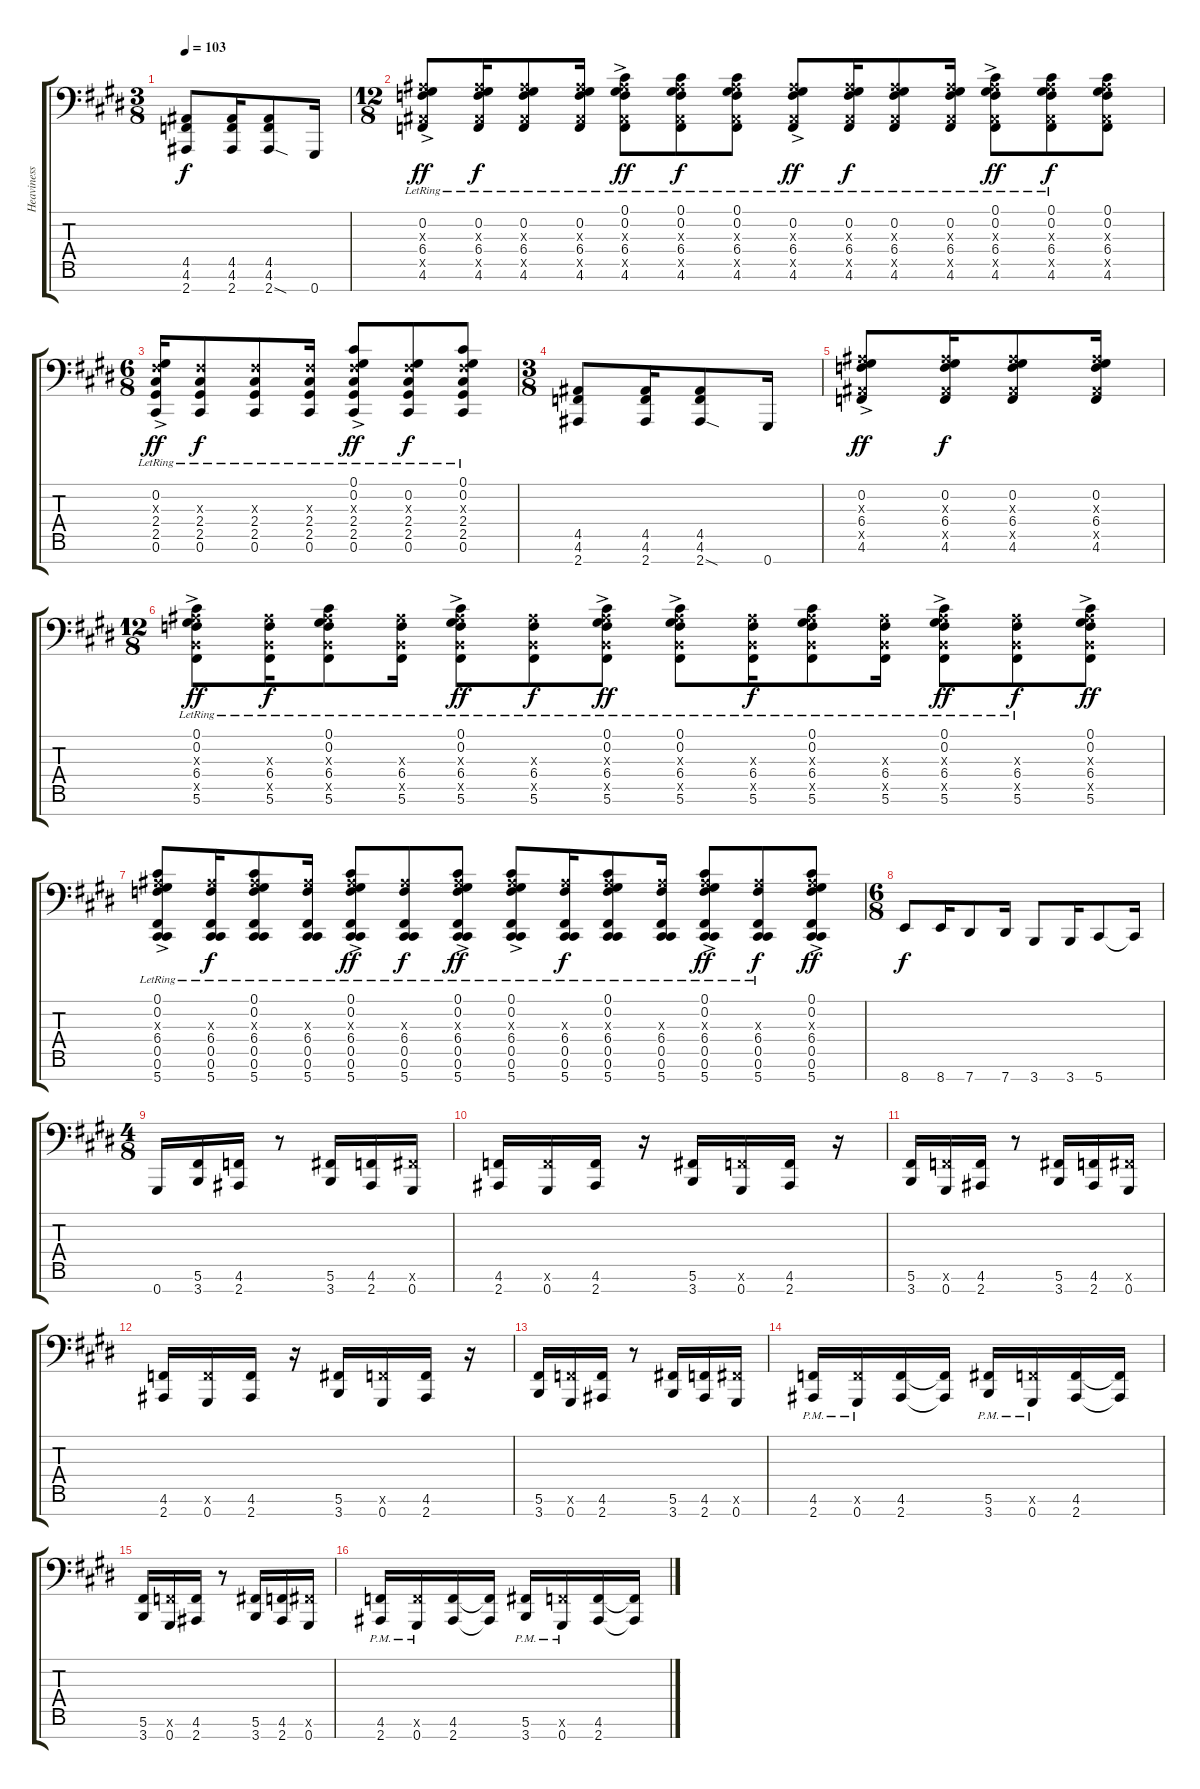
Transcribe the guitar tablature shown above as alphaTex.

\track ("Heaviness" "Heaviness") {instrument lead5charang}
\staff {score tabs}
\tuning (Db4 Ab3 E3 B2 Gb2 Db2 Ab1) {hide}
\ts (3 8)
\tempo 103
\clef f4
\ks c#minor
(4.5 4.6 2.7).8{dy f} (4.5 4.6 2.7).16 (4.5 4.6 2.7{sod}).8 0.7.16 |
\ts (12 8)
(0.2{ac lr} 6.3{ac x} 6.4{ac lr} 4.5{ac x} 4.6{ac lr}).8{dy ff} (0.2{lr} 6.3{x} 6.4{lr} 4.5{x} 4.6{lr}).16{dy f} (0.2{lr} 6.3{x} 6.4{lr} 4.5{x} 4.6{lr}).8 (0.2{lr} 6.3{x} 6.4{lr} 4.5{x} 4.6{lr}).16 (0.1{ac lr} 0.2{ac lr} 6.3{ac x} 6.4{ac lr} 4.5{ac x} 4.6{ac lr}).8{dy ff} (0.1{lr} 0.2{lr} 6.3{x} 6.4{lr} 4.5{x} 4.6{lr}).8{dy f} (0.1{lr} 0.2{lr} 6.3{x} 6.4{lr} 4.5{x} 4.6{lr}).8 (0.2{ac lr} 6.3{ac x} 6.4{ac lr} 4.5{ac x} 4.6{ac lr}).8{dy ff} (0.2{lr} 6.3{x} 6.4{lr} 4.5{x} 4.6{lr}).16{dy f} (0.2{lr} 6.3{x} 6.4{lr} 4.5{x} 4.6{lr}).8 (0.2{lr} 6.3{x} 6.4{lr} 4.5{x} 4.6{lr}).16 (0.1{ac lr} 0.2{ac lr} 6.3{ac x} 6.4{ac lr} 4.5{ac x} 4.6{ac lr}).8{dy ff} (0.1{lr} 0.2{lr} 6.3{x} 6.4{lr} 4.5{x} 4.6{lr}).8{dy f} (0.1 0.2 6.3{x} 6.4 4.5{x} 4.6).8 |
\ts (6 8)
\ks e
(0.2{ac lr} 2.3{ac x} 2.4{ac lr} 2.5{ac lr} 0.6{ac lr}).16{dy ff} (2.3{x} 2.4{lr} 2.5{lr} 0.6{lr}).8{dy f} (2.3{x} 2.4{lr} 2.5{lr} 0.6{lr}).8 (2.3{x} 2.4{lr} 2.5{lr} 0.6{lr}).16 (0.1{ac lr} 0.2{ac lr} 2.3{ac x} 2.4{ac lr} 2.5{ac lr} 0.6{ac lr}).8{dy ff} (0.2{lr} 2.3{x} 2.4{lr} 2.5{lr} 0.6{lr}).8{dy f} (0.1{lr} 0.2{lr} 2.3{x} 2.4{lr} 2.5{lr} 0.6{lr}).8 |
\ts (3 8)
\ks c#minor
(4.5 4.6 2.7).8 (4.5 4.6 2.7).16 (4.5 4.6 2.7{sod}).8 0.7.16 |
(0.2{ac} 6.3{ac x} 6.4{ac} 4.5{ac x} 4.6{ac}).8{dy ff} (0.2 6.3{x} 6.4 4.5{x} 4.6).16{dy f} (0.2 6.3{x} 6.4 4.5{x} 4.6).8 (0.2 6.3{x} 6.4 4.5{x} 4.6).16 |
\ts (12 8)
(0.1{ac lr} 0.2{ac lr} 6.3{ac x} 6.4{ac lr} 5.5{ac x} 5.6{ac lr}).8{dy ff} (6.3{x} 6.4{lr} 5.5{x} 5.6{lr}).16{dy f} (0.1{lr} 0.2{lr} 6.3{x} 6.4{lr} 5.5{x} 5.6{lr}).8 (6.3{x} 6.4{lr} 5.5{x} 5.6{lr}).16 (0.1{ac lr} 0.2{ac lr} 6.3{ac x} 6.4{ac lr} 5.5{ac x} 5.6{ac lr}).8{dy ff} (6.3{x} 6.4{lr} 5.5{x} 5.6{lr}).8{dy f} (0.1{ac lr} 0.2{ac lr} 6.3{ac x} 6.4{ac lr} 5.5{ac x} 5.6{ac lr}).8{dy ff} (0.1{ac lr} 0.2{ac lr} 6.3{ac x} 6.4{ac lr} 5.5{ac x} 5.6{ac lr}).8 (6.3{x} 6.4{lr} 5.5{x} 5.6{lr}).16{dy f} (0.1{lr} 0.2{lr} 6.3{x} 6.4{lr} 5.5{x} 5.6{lr}).8 (6.3{x} 6.4{lr} 5.5{x} 5.6{lr}).16 (0.1{ac lr} 0.2{ac lr} 6.3{ac x} 6.4{ac lr} 5.5{ac x} 5.6{ac lr}).8{dy ff} (6.3{x} 6.4{lr} 5.5{x} 5.6{lr}).8{dy f} (0.1{ac} 0.2{ac} 6.3{ac x} 6.4{ac} 5.5{ac x} 5.6{ac}).8{dy ff} |
\ks e
(0.1{ac lr} 0.2{ac lr} 6.3{ac x} 6.4{ac lr} 0.5{ac} 0.6{ac lr} 5.7).8 (6.3{x} 6.4{lr} 0.5 0.6{lr} 5.7).16{dy f} (0.1{lr} 0.2{lr} 6.3{x} 6.4{lr} 0.5 0.6{lr} 5.7).8 (6.3{x} 6.4{lr} 0.5 0.6{lr} 5.7).16 (0.1{ac lr} 0.2{ac lr} 6.3{ac x} 6.4{ac lr} 0.5{ac} 0.6{ac lr} 5.7).8{dy ff} (6.3{x} 6.4{lr} 0.5 0.6{lr} 5.7).8{dy f} (0.1{ac lr} 0.2{ac lr} 6.3{ac x} 6.4{ac lr} 0.5{ac} 0.6{ac lr} 5.7).8{dy ff} (0.1{ac lr} 0.2{ac lr} 6.3{ac x} 6.4{ac lr} 0.5{ac} 0.6{ac lr} 5.7).8 (6.3{x} 6.4{lr} 0.5 0.6{lr} 5.7).16{dy f} (0.1{lr} 0.2{lr} 6.3{x} 6.4{lr} 0.5 0.6{lr} 5.7).8 (6.3{x} 6.4{lr} 0.5 0.6{lr} 5.7).16 (0.1{ac lr} 0.2{ac lr} 6.3{ac x} 6.4{ac lr} 0.5{ac} 0.6{ac lr} 5.7).8{dy ff} (6.3{x} 6.4{lr} 0.5 0.6{lr} 5.7).8{dy f} (0.1{ac} 0.2{ac} 6.3{ac x} 6.4{ac} 0.5{ac} 0.6{ac} 5.7).8{dy ff} |
\ts (6 8)
8.7.8{dy f} 8.7.16 7.7.8 7.7.16 3.7.8 3.7.16 5.7.8 5.7{t}.16 |
\ts (4 8)
0.7.16 (5.6 3.7).16 (4.6 2.7).16 r.8 (5.6 3.7).16 (4.6 2.7).16 (5.6{x} 0.7).16 |
\ks c#minor
(4.6 2.7).16 (4.6{x} 0.7).16 (4.6 2.7).16 r.16 (5.6 3.7).16 (4.6{x} 0.7).16 (4.6 2.7).16 r.16 |
(5.6 3.7).16 (4.6{x} 0.7).16 (4.6 2.7).16 r.8 (5.6 3.7).16 (4.6 2.7).16 (5.6{x} 0.7).16 |
(4.6 2.7).16 (4.6{x} 0.7).16 (4.6 2.7).16 r.16 (5.6 3.7).16 (4.6{x} 0.7).16 (4.6 2.7).16 r.16 |
\ks e
(5.6 3.7).16 (4.6{x} 0.7).16 (4.6 2.7).16 r.8 (5.6 3.7).16 (4.6 2.7).16 (5.6{x} 0.7).16 |
\ks c#minor
(4.6{pm} 2.7{pm}).16 (4.6{pm x} 0.7{pm}).16 (4.6 2.7).16 (4.6{t} 2.7{t}).16 (5.6{pm} 3.7{pm}).16 (4.6{pm x} 0.7{pm}).16 (4.6 2.7).16 (4.6{t} 2.7{t}).16 |
(5.6 3.7).16 (4.6{x} 0.7).16 (4.6 2.7).16 r.8 (5.6 3.7).16 (4.6 2.7).16 (5.6{x} 0.7).16 |
(4.6{pm} 2.7{pm}).16 (4.6{pm x} 0.7{pm}).16 (4.6 2.7).16 (4.6{t} 2.7{t}).16 (5.6{pm} 3.7{pm}).16 (4.6{pm x} 0.7{pm}).16 (4.6 2.7).16 (4.6{t} 2.7{t}).16
